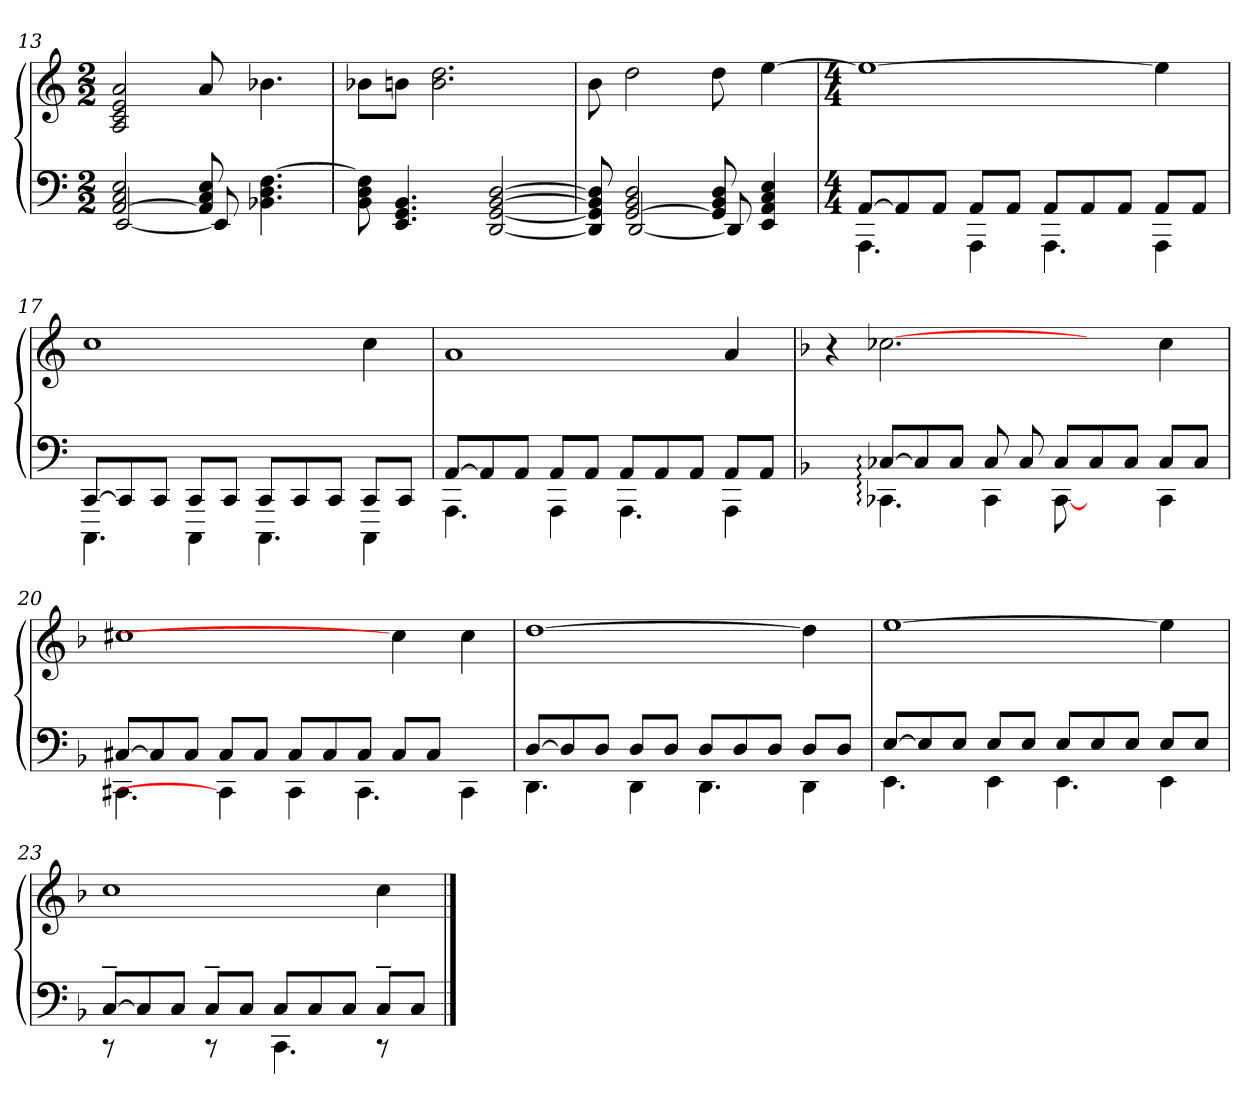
**kern	**kern
*part1	*part1
*staff2	*staff1
!!LO:LB:g=z
*clefF4	*clefG2
*k[]	*k[]
*C:	*C:
*M2/2	*M2/2
=13	=13
*^	*
[2AA/ 2C/ 2E/	[2EE/	2A/ 2c/ 2e/ 2a/
8AA/] 8C/ 8E/	8EE/]	8a/
4.BB-X\ 4.D\ [4.F\	4.ryy	4.b-X\
*v	*v	*
=14	=14
8BB\ 8D\ 8F\]	8b-X\L
4.EE/ 4.GG/ 4.BB/	8bn\J
.	2.b\ 2.dd\
[2DD/ [2GG/ [2BB/ [2D/	.
=15	=15
*^	*
8DD/] 8GG/] 8BB/] 8D/]	8ryy	8b\
[2GG/ 2BB/ 2D/	[2DD/	2dd\
8GG/] 8BB/ 8D/	8DD/]	8dd\
4EE/ 4AA/ 4C/ 4E/	4ryy	[4ee\
=16	=16	=16
*M4/4	*	*M4/4
[8AA/L	4.AAA\	1ee_
8AA/]	.	.
8AA/J	.	.
8AA/L	4AAA\	.
8AA/J	.	.
8AA/L	4.AAA\	.
8AA/	.	.
8AA/J	.	.
8AA/L	4AAA\	4ee\]
8AA/J	.	.
=17	=17	=17
[8CC/L	4.CCC\	1cc
8CC/]	.	.
8CC/J	.	.
8CC/L	4CCC\	.
8CC/J	.	.
8CC/L	4.CCC\	.
8CC/	.	.
8CC/J	.	.
8CC/L	4CCC\	4cc\
8CC/J	.	.
!!LO:LB:g=z
=18	=18	=18
[8AA/L	4.AAA\	1a
8AA/]	.	.
8AA/J	.	.
8AA/L	4AAA\	.
8AA/J	.	.
8AA/L	4.AAA\	.
8AA/	.	.
8AA/J	.	.
8AA/L	4AAA\	4a/
8AA/J	.	.
=19	=19	=19
*k[b-]	*	*k[b-]
*F:	*	*F:
4ryy	4ryy	4r
[8C-X:/L	4.CC-X:\	[2.cc-X
8C-/]	.	.
8C-/J	.	.
8C-/	4CC-\	.
8C-/	.	.
8C-/L	[8CC-\	.
8C-/	4ryy	4ryy
8C-/J	.	.
8C-/L	4CC-\	4cc-\
8C-/J	.	.
=20	=20	=20
[8C#X/L	4.CC#X\	1cc#X
8C#/]	.	.
8C#/J	.	.
8C#/L	4CC-\]	.
8C#/J	.	.
8C#/L	4CC#\	.
8C#/	.	.
8C#/J	4.CC#\	.
8C#/L	.	4cc-]
8C#/J	.	.
4ryy	4CC#\	4cc#\
!!LO:LB:g=z
=21	=21	=21
[8D/L	4.DD\	[1dd
8D/]	.	.
8D/J	.	.
8D/L	4DD\	.
8D/J	.	.
8D/L	4.DD\	.
8D/	.	.
8D/J	.	.
8D/L	4DD\	4dd\]
8D/J	.	.
!!LO:PB:g=z
=22	=22	=22
[8E/L	4.EE\	[1ee
8E/]	.	.
8E/J	.	.
8E/L	4EE\	.
8E/J	.	.
8E/L	4.EE\	.
8E/	.	.
8E/J	.	.
8E/L	4EE\	4ee\]
8E/J	.	.
=23	=23	=23
[8C~/L	8r	1cc
8C/]	4ryy	.
8C/J	.	.
8C~/L	8r	.
8C/J	8ryy	.
8C/L	4.CC\	.
8C/	.	.
8C/J	.	.
8C~/L	8r	4cc\
8C/J	8ryy	.
*v	*v	*
==	==
*-	*-
